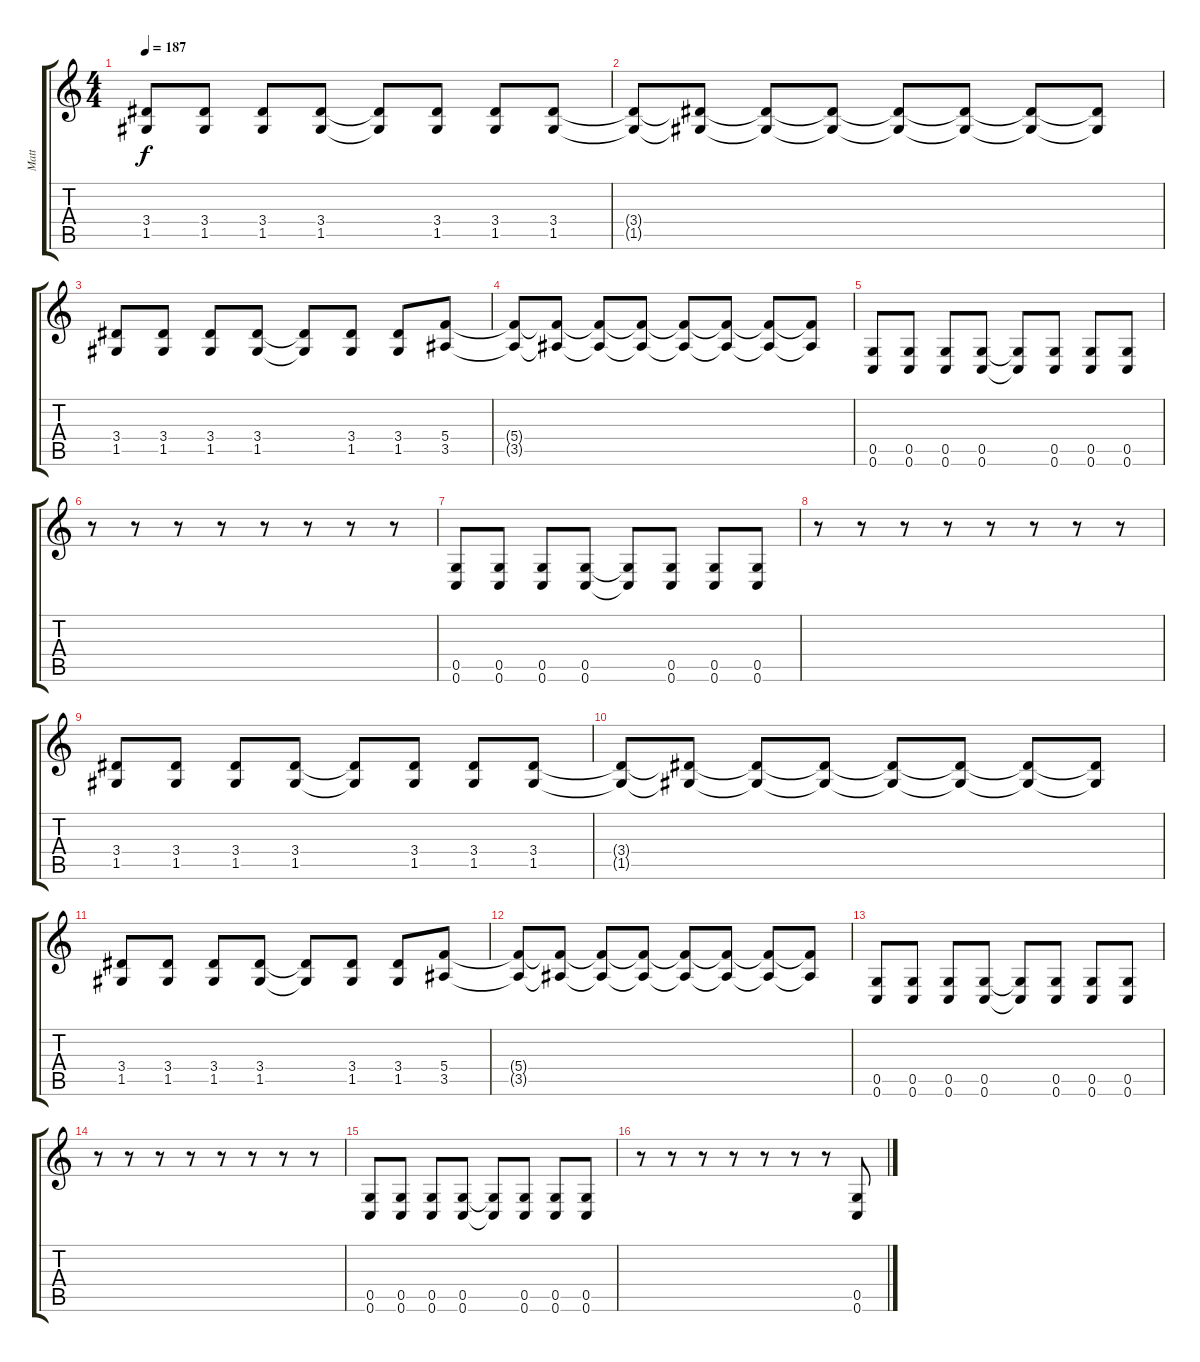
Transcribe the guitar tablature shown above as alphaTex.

\track ("Matt" "Matt") {instrument distortionguitar}
\staff {score tabs}
\tuning (E4 C4 G3 C3 G2 C2) {hide}
\ts (4 4)
\tempo 187
\clef g2
\ks c
(3.4 1.5).8{dy f} (3.4 1.5).8 (3.4 1.5).8 (3.4 1.5).8 (3.4{t} 1.5{t}).8 (3.4 1.5).8 (3.4 1.5).8 (3.4 1.5).8 |
(3.4{t} 1.5{t}).8 (3.4{t} 1.5{t}).8 (3.4{t} 1.5{t}).8 (3.4{t} 1.5{t}).8 (3.4{t} 1.5{t}).8 (3.4{t} 1.5{t}).8 (3.4{t} 1.5{t}).8 (3.4{t} 1.5{t}).8 |
(3.4 1.5).8 (3.4 1.5).8 (3.4 1.5).8 (3.4 1.5).8 (3.4{t} 1.5{t}).8 (3.4 1.5).8 (3.4 1.5).8 (5.4 3.5).8 |
(5.4{t} 3.5{t}).8 (5.4{t} 3.5{t}).8 (5.4{t} 3.5{t}).8 (5.4{t} 3.5{t}).8 (5.4{t} 3.5{t}).8 (5.4{t} 3.5{t}).8 (5.4{t} 3.5{t}).8 (5.4{t} 3.5{t}).8 |
(0.5 0.6).8 (0.5 0.6).8 (0.5 0.6).8 (0.5 0.6).8 (0.5{t} 0.6{t}).8 (0.5 0.6).8 (0.5 0.6).8 (0.5 0.6).8 |
r.8 r.8 r.8 r.8 r.8 r.8 r.8 r.8 |
(0.5 0.6).8 (0.5 0.6).8 (0.5 0.6).8 (0.5 0.6).8 (0.5{t} 0.6{t}).8 (0.5 0.6).8 (0.5 0.6).8 (0.5 0.6).8 |
r.8 r.8 r.8 r.8 r.8 r.8 r.8 r.8 |
(3.4 1.5).8 (3.4 1.5).8 (3.4 1.5).8 (3.4 1.5).8 (3.4{t} 1.5{t}).8 (3.4 1.5).8 (3.4 1.5).8 (3.4 1.5).8 |
(3.4{t} 1.5{t}).8 (3.4{t} 1.5{t}).8 (3.4{t} 1.5{t}).8 (3.4{t} 1.5{t}).8 (3.4{t} 1.5{t}).8 (3.4{t} 1.5{t}).8 (3.4{t} 1.5{t}).8 (3.4{t} 1.5{t}).8 |
(3.4 1.5).8 (3.4 1.5).8 (3.4 1.5).8 (3.4 1.5).8 (3.4{t} 1.5{t}).8 (3.4 1.5).8 (3.4 1.5).8 (5.4 3.5).8 |
(5.4{t} 3.5{t}).8 (5.4{t} 3.5{t}).8 (5.4{t} 3.5{t}).8 (5.4{t} 3.5{t}).8 (5.4{t} 3.5{t}).8 (5.4{t} 3.5{t}).8 (5.4{t} 3.5{t}).8 (5.4{t} 3.5{t}).8 |
(0.5 0.6).8 (0.5 0.6).8 (0.5 0.6).8 (0.5 0.6).8 (0.5{t} 0.6{t}).8 (0.5 0.6).8 (0.5 0.6).8 (0.5 0.6).8 |
r.8 r.8 r.8 r.8 r.8 r.8 r.8 r.8 |
(0.5 0.6).8 (0.5 0.6).8 (0.5 0.6).8 (0.5 0.6).8 (0.5{t} 0.6{t}).8 (0.5 0.6).8 (0.5 0.6).8 (0.5 0.6).8 |
r.8 r.8 r.8 r.8 r.8 r.8 r.8 (0.5 0.6).8
